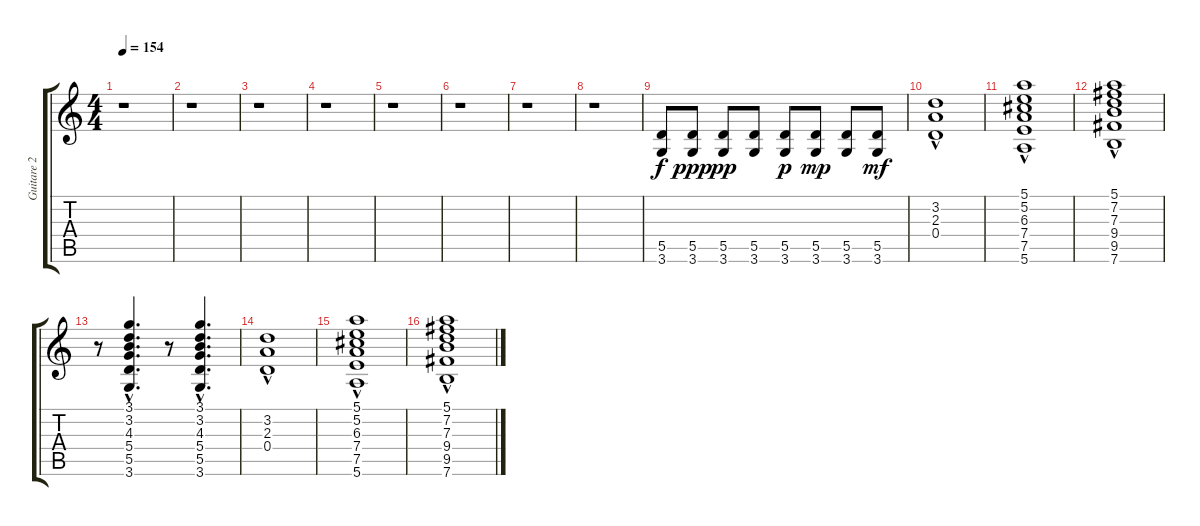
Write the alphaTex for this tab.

\track ("Guitare 2 (refrain)" "Guitare 2 ") {instrument overdrivenguitar}
\staff {score tabs}
\tuning (E4 B3 G3 D3 A2 E2) {hide}
\ts (4 4)
\tempo 154
\clef g2
\ks c
r.1{dy mf} |
r.1 |
r.1 |
r.1 |
r.1 |
r.1 |
r.1 |
r.1 |
(5.5 3.6).8{dy f} (5.5 3.6).8{dy ppp} (5.5 3.6).8{dy pp} (5.5 3.6).8 (5.5 3.6).8{dy p} (5.5 3.6).8{dy mp} (5.5 3.6).8 (5.5 3.6).8{dy mf} |
(3.2 2.3{hac} 0.4).1 |
(5.1 5.2 6.3 7.4 7.5{hac} 5.6).1 |
(5.1 7.2 7.3 9.4 9.5{hac} 7.6).1 |
r.8 (3.1{hac} 3.2{hac} 4.3{hac} 5.4{hac} 5.5{hac} 3.6{hac}).4{d} r.8 (3.1{hac} 3.2{hac} 4.3{hac} 5.4{hac} 5.5{hac} 3.6{hac}).4{d} |
(3.2 2.3{hac} 0.4).1 |
(5.1 5.2 6.3 7.4 7.5{hac} 5.6).1 |
(5.1 7.2 7.3 9.4 9.5{hac} 7.6).1
